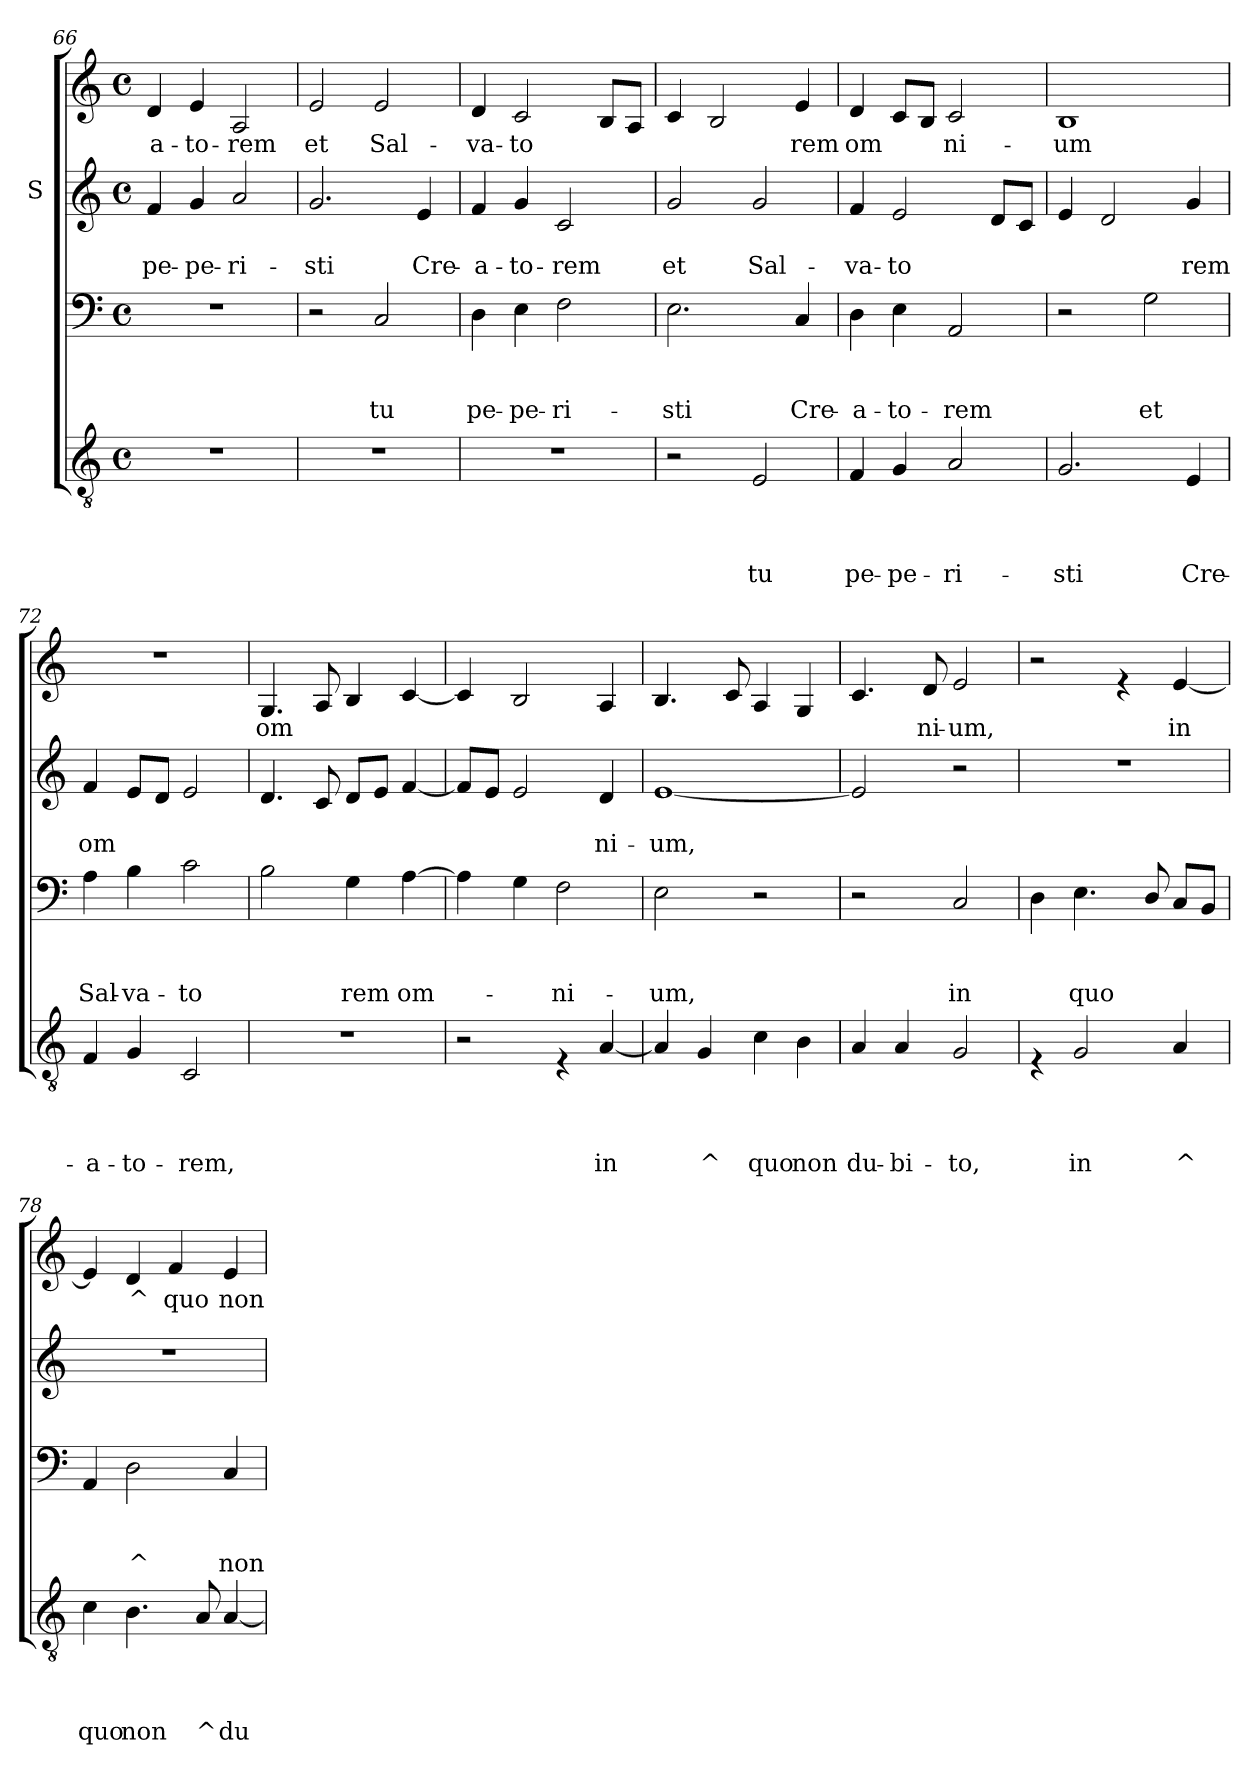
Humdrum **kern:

**kern	**text	**text	**text	**text	**kern	**text	**text	**text	**kern	**text	**text	**kern	**text
*part4	*part4	*part4	*part4	*part4	*part3	*part3	*part3	*part3	*part2	*part2	*part2	*part1	*part1
*staff4	*staff4	*staff4	*staff4	*staff4	*staff3	*staff3	*staff3	*staff3	*staff2	*staff2	*staff2	*staff1	*staff1
*	*	*	*	*	*	*	*	*	*I"S	*	*	*	*
*clefGv2	*	*	*	*	*clefF4	*	*	*	*clefG2	*	*	*clefG2	*
*k[]	*	*	*	*	*k[]	*	*	*	*k[]	*	*	*k[]	*
*C:	*	*	*	*	*C:	*	*	*	*C:	*	*	*C:	*
*M4/4	*	*	*	*	*M4/4	*	*	*	*M4/4	*	*	*M4/4	*
*met(c)	*	*	*	*	*met(c)	*	*	*	*met(c)	*	*	*met(c)	*
=66	=66	=66	=66	=66	=66	=66	=66	=66	=66	=66	=66	=66	=66
!	!	!	!	!	!	!	!	!	!	!	!LO:LY:b	!	!LO:LY:b
1r	.	.	.	.	1r	.	.	.	4f/	.	pe-	4d/	-a-
!	!	!	!	!	!	!	!	!	!	!	!LO:LY:b	!	!LO:LY:b
.	.	.	.	.	.	.	.	.	4g/	.	-pe-	4e/	-to-
!	!	!	!	!	!	!	!	!	!	!	!LO:LY:b	!	!LO:LY:b
.	.	.	.	.	.	.	.	.	2a/	.	-ri-	2A/	-rem
=67	=67	=67	=67	=67	=67	=67	=67	=67	=67	=67	=67	=67	=67
!	!	!	!	!	!	!	!	!	!	!	!LO:LY:b	!	!LO:LY:b
1r	.	.	.	.	2r	.	.	.	2.g/	.	-sti	2e/	et
!	!	!	!	!	!	!	!	!LO:LY:b	!	!	!	!	!LO:LY:b
.	.	.	.	.	2C/	.	.	tu	.	.	.	2e/	Sal-
!	!	!	!	!	!	!	!	!	!	!	!LO:LY:b	!	!
.	.	.	.	.	.	.	.	.	4e/	.	Cre-	.	.
=68	=68	=68	=68	=68	=68	=68	=68	=68	=68	=68	=68	=68	=68
!	!	!	!	!	!	!	!	!LO:LY:b	!	!	!LO:LY:b	!	!LO:LY:b
1r	.	.	.	.	4D\	.	.	pe-	4f/	.	-a-	4d/	-va-
!	!	!	!	!	!	!	!	!LO:LY:b	!	!	!LO:LY:b	!	!LO:LY:b
.	.	.	.	.	4E\	.	.	-pe-	4g/	.	-to-	2c/	-to
!	!	!	!	!	!	!	!	!LO:LY:b	!	!	!LO:LY:b	!	!
.	.	.	.	.	2F\	.	.	-ri-	2c/	.	-rem	.	.
.	.	.	.	.	.	.	.	.	.	.	.	8B/L	.
.	.	.	.	.	.	.	.	.	.	.	.	8A/J	.
=69	=69	=69	=69	=69	=69	=69	=69	=69	=69	=69	=69	=69	=69
!	!	!	!	!	!	!	!	!LO:LY:b	!	!	!LO:LY:b	!	!
2r	.	.	.	.	2.E\	.	.	-sti	2g/	.	et	4c/	.
.	.	.	.	.	.	.	.	.	.	.	.	2B/	.
!	!	!	!	!LO:LY:b	!	!	!	!	!	!	!LO:LY:b	!	!
2E/	.	.	.	tu	.	.	.	.	2g/	.	Sal-	.	.
!	!	!	!	!	!	!	!	!LO:LY:b	!	!	!	!	!LO:LY:b
.	.	.	.	.	4C/	.	.	Cre-	.	.	.	4e/	rem
=70	=70	=70	=70	=70	=70	=70	=70	=70	=70	=70	=70	=70	=70
!	!	!	!	!LO:LY:b	!	!	!	!LO:LY:b	!	!	!LO:LY:b	!	!LO:LY:b
4F/	.	.	.	pe-	4D\	.	.	-a-	4f/	.	-va-	4d/	om
!	!	!	!	!LO:LY:b	!	!	!	!LO:LY:b	!	!	!LO:LY:b	!	!
4G/	.	.	.	-pe-	4E\	.	.	-to-	2e/	.	-to	8c/L	.
.	.	.	.	.	.	.	.	.	.	.	.	8B/J	.
!	!	!	!	!LO:LY:b	!	!	!	!LO:LY:b	!	!	!	!	!LO:LY:b
2A/	.	.	.	-ri-	2AA/	.	.	-rem	.	.	.	2c/	ni-
.	.	.	.	.	.	.	.	.	8d/L	.	.	.	.
.	.	.	.	.	.	.	.	.	8c/J	.	.	.	.
!!LO:PB:g=z
=71	=71	=71	=71	=71	=71	=71	=71	=71	=71	=71	=71	=71	=71
!	!	!	!	!LO:LY:b	!	!	!	!	!	!	!	!	!LO:LY:b
2.G/	.	.	.	-sti	2r	.	.	.	4e/	.	.	1B	-um
.	.	.	.	.	.	.	.	.	2d/	.	.	.	.
!	!	!	!	!	!	!	!	!LO:LY:b	!	!	!	!	!
.	.	.	.	.	2G\	.	.	et	.	.	.	.	.
!	!	!	!	!LO:LY:b	!	!	!	!	!	!	!LO:LY:b	!	!
4E/	.	.	.	Cre-	.	.	.	.	4g/	.	rem	.	.
=72	=72	=72	=72	=72	=72	=72	=72	=72	=72	=72	=72	=72	=72
!	!	!	!	!LO:LY:b	!	!	!	!LO:LY:b	!	!	!LO:LY:b	!	!
4F/	.	.	.	-a-	4A\	.	.	Sal-	4f/	.	om	1r	.
!	!	!	!	!LO:LY:b	!	!	!	!LO:LY:b	!	!	!	!	!
4G/	.	.	.	-to-	4B\	.	.	-va-	8e/L	.	.	.	.
.	.	.	.	.	.	.	.	.	8d/J	.	.	.	.
!	!	!	!	!LO:LY:b	!	!	!	!LO:LY:b	!	!	!	!	!
2C/	.	.	.	-rem,	2c\	.	.	-to	2e/	.	.	.	.
=73	=73	=73	=73	=73	=73	=73	=73	=73	=73	=73	=73	=73	=73
!	!	!	!	!	!	!	!	!	!	!	!	!	!LO:LY:b
1r	.	.	.	.	2B\	.	.	.	4.d/	.	.	4.G/	om
.	.	.	.	.	.	.	.	.	8c/	.	.	8A/	.
!	!	!	!	!	!	!	!	!LO:LY:b	!	!	!	!	!
.	.	.	.	.	4G\	.	.	rem	8d/L	.	.	4B/	.
.	.	.	.	.	.	.	.	.	8e/J	.	.	.	.
!	!	!	!	!	!	!	!	!LO:LY:b	!	!	!	!	!
.	.	.	.	.	[>4A\	.	.	om-	[<4f/	.	.	[<4c/	.
=74	=74	=74	=74	=74	=74	=74	=74	=74	=74	=74	=74	=74	=74
2r	.	.	.	.	4A\]	.	.	.	8f/L]	.	.	4c/]	.
.	.	.	.	.	.	.	.	.	8e/J	.	.	.	.
.	.	.	.	.	4G\	.	.	.	2e/	.	.	2B/	.
!	!	!	!	!	!	!	!	!LO:LY:b	!	!	!	!	!
4rE	.	.	.	.	2F\	.	.	-ni-	.	.	.	.	.
!	!	!	!	!LO:LY:b	!	!	!	!	!	!	!LO:LY:b	!	!
[<4A/	.	.	.	in	.	.	.	.	4d/	.	ni-	4A/	.
=75	=75	=75	=75	=75	=75	=75	=75	=75	=75	=75	=75	=75	=75
!	!	!	!	!	!	!	!	!LO:LY:b	!	!	!LO:LY:b	!	!
4A/]	.	.	.	.	2E\	.	.	-um,	[<1e	.	-um,	4.B/	.
!	!	!	!	!LO:LY:b	!	!	!	!	!	!	!	!	!
4G/	.	.	.	^	.	.	.	.	.	.	.	.	.
.	.	.	.	.	.	.	.	.	.	.	.	8c/	.
!	!	!	!	!LO:LY:b	!	!	!	!	!	!	!	!	!
4c\	.	.	.	quo	2r	.	.	.	.	.	.	4A/	.
!	!	!	!	!LO:LY:b	!	!	!	!	!	!	!	!	!
4B\	.	.	.	non	.	.	.	.	.	.	.	4G/	.
=76	=76	=76	=76	=76	=76	=76	=76	=76	=76	=76	=76	=76	=76
!	!	!	!	!LO:LY:b	!	!	!	!	!	!	!	!	!
4A/	.	.	.	du-	2r	.	.	.	2e/]	.	.	4.c/	.
!	!	!	!	!LO:LY:b	!	!	!	!	!	!	!	!	!
4A/	.	.	.	-bi-	.	.	.	.	.	.	.	.	.
!	!	!	!	!	!	!	!	!	!	!	!	!	!LO:LY:b
.	.	.	.	.	.	.	.	.	.	.	.	8d/	ni-
!	!	!	!	!LO:LY:b	!	!	!	!LO:LY:b	!	!	!	!	!LO:LY:b
2G/	.	.	.	-to,	2C/	.	.	in	2r	.	.	2e/	-um,
!!LO:LB:g=z
=77	=77	=77	=77	=77	=77	=77	=77	=77	=77	=77	=77	=77	=77
4rE	.	.	.	.	4D\	.	.	.	1r	.	.	2r	.
!	!	!	!	!LO:LY:b	!	!	!	!LO:LY:b	!	!	!	!	!
2G/	.	.	.	in	4.E\	.	.	quo	.	.	.	.	.
.	.	.	.	.	.	.	.	.	.	.	.	4re	.
.	.	.	.	.	8D/	.	.	.	.	.	.	.	.
!	!	!	!	!LO:LY:b	!	!	!	!	!	!	!	!	!LO:LY:b
4A/	.	.	.	^	8C/L	.	.	.	.	.	.	[<4e/	in
.	.	.	.	.	8BB/J	.	.	.	.	.	.	.	.
=78	=78	=78	=78	=78	=78	=78	=78	=78	=78	=78	=78	=78	=78
!	!	!	!	!LO:LY:b	!	!	!	!	!	!	!	!	!
4c\	.	.	.	quo	4AA/	.	.	.	1r	.	.	4e/]	.
!	!	!	!	!LO:LY:b	!	!	!	!LO:LY:b	!	!	!	!	!LO:LY:b
4.B\	.	.	.	non	2D\	.	.	^	.	.	.	4d/	^
!	!	!	!	!	!	!	!	!	!	!	!	!	!LO:LY:b
.	.	.	.	.	.	.	.	.	.	.	.	4f/	quo
!	!	!	!	!LO:LY:b	!	!	!	!	!	!	!	!	!
8A/	.	.	.	^	.	.	.	.	.	.	.	.	.
!	!	!	!	!LO:LY:b	!	!	!	!LO:LY:b	!	!	!	!	!LO:LY:b
[<4A/	.	.	.	du-	4C/	.	.	non	.	.	.	4e/	non
=	=	=	=	=	=	=	=	=	=	=	=	=	=
*-	*-	*-	*-	*-	*-	*-	*-	*-	*-	*-	*-	*-	*-
